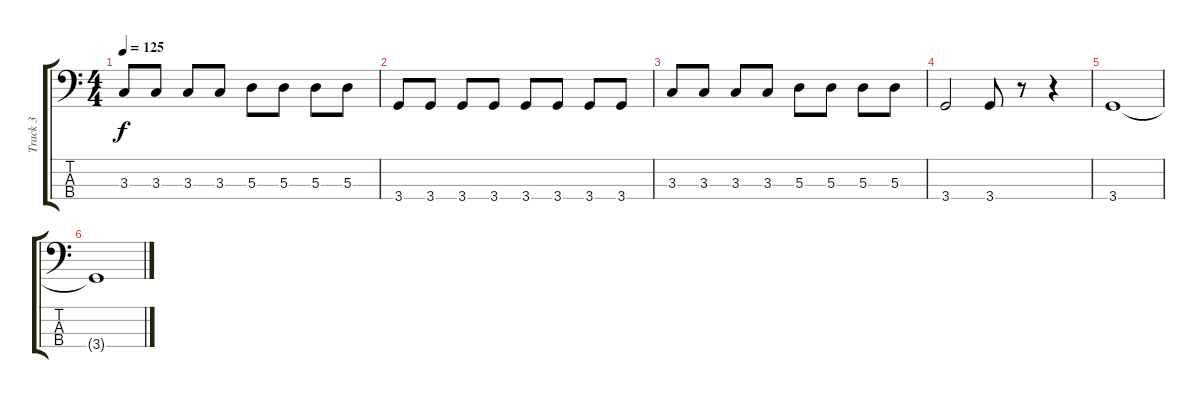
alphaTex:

\track ("Track 3" "Track 3") {instrument electricbasspick}
\staff {score tabs}
\tuning (G2 D2 A1 E1) {hide}
\ts (4 4)
\tempo 125
\clef f4
\ks c
3.3.8{dy f} 3.3.8 3.3.8 3.3.8 5.3.8 5.3.8 5.3.8 5.3.8 |
3.4.8 3.4.8 3.4.8 3.4.8 3.4.8 3.4.8 3.4.8 3.4.8 |
3.3.8 3.3.8 3.3.8 3.3.8 5.3.8 5.3.8 5.3.8 5.3.8 |
3.4.2 3.4.8 r.8 r.4 |
3.4.1 |
3.4{t}.1
